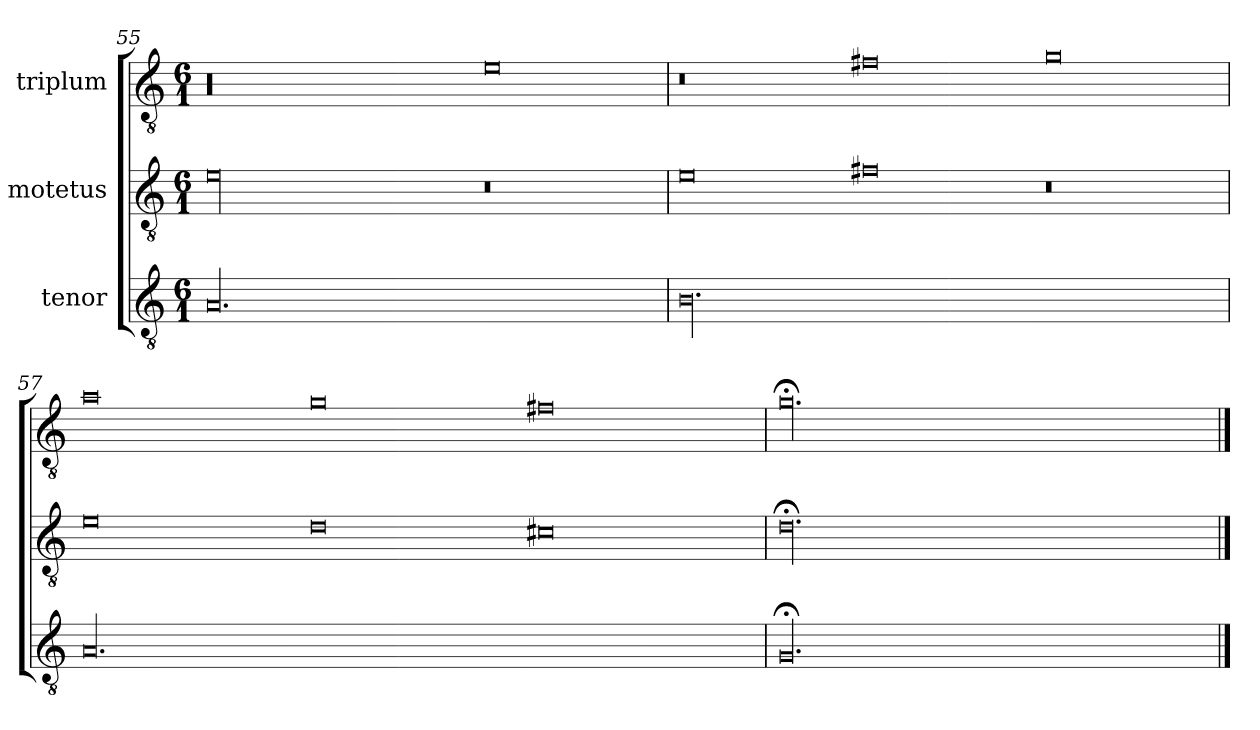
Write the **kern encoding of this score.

**kern	**kern	**kern
*part3	*part2	*part1
*staff3	*staff2	*staff1
*I"tenor	*I"motetus	*I"triplum
*clefGv2	*clefGv2	*clefGv2
*k[]	*k[]	*k[]
*C:	*C:	*C:
*M6/1	*M6/1	*M6/1
=55	=55	=55
00.A/	00e\	00r
.	0r	0e\
=56	=56	=56
00.B\	0e\	0r
.	0f#X\	0f#X\
.	0r	0g\
=57	=57	=57
00.A/	0e\	0a\
.	0d\	0g\
.	0c#X\	0f#X\
=58	=58	=58
00.G;</	00.d;<\	00.g;<\
==	==	==
*-	*-	*-
